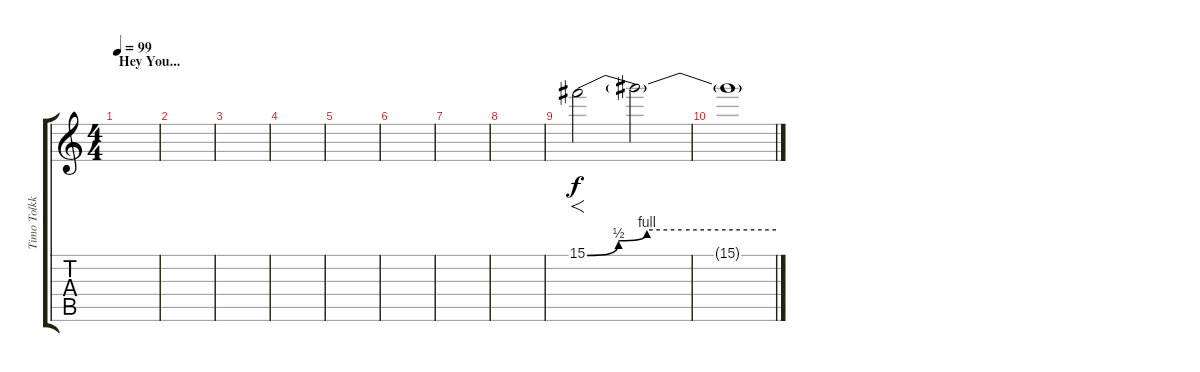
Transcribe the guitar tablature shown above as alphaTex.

\track ("Timo Tolkki" "Timo Tolkk") {instrument overdrivenguitar}
\staff {score tabs}
\tuning (Eb4 Bb3 Gb3 Db3 Ab2 Eb2) {hide}
\ts (4 4)
\section ("" "Hey You...")
\tempo 99
\clef g2
\ks c
|
|
|
|
|
|
|
|
15.1{be (custom 0 0 10 2 19 4 30 4 60 4)}.2{f volume 6} 15.1{t}.2{volume 0} |
15.1{t}.1
